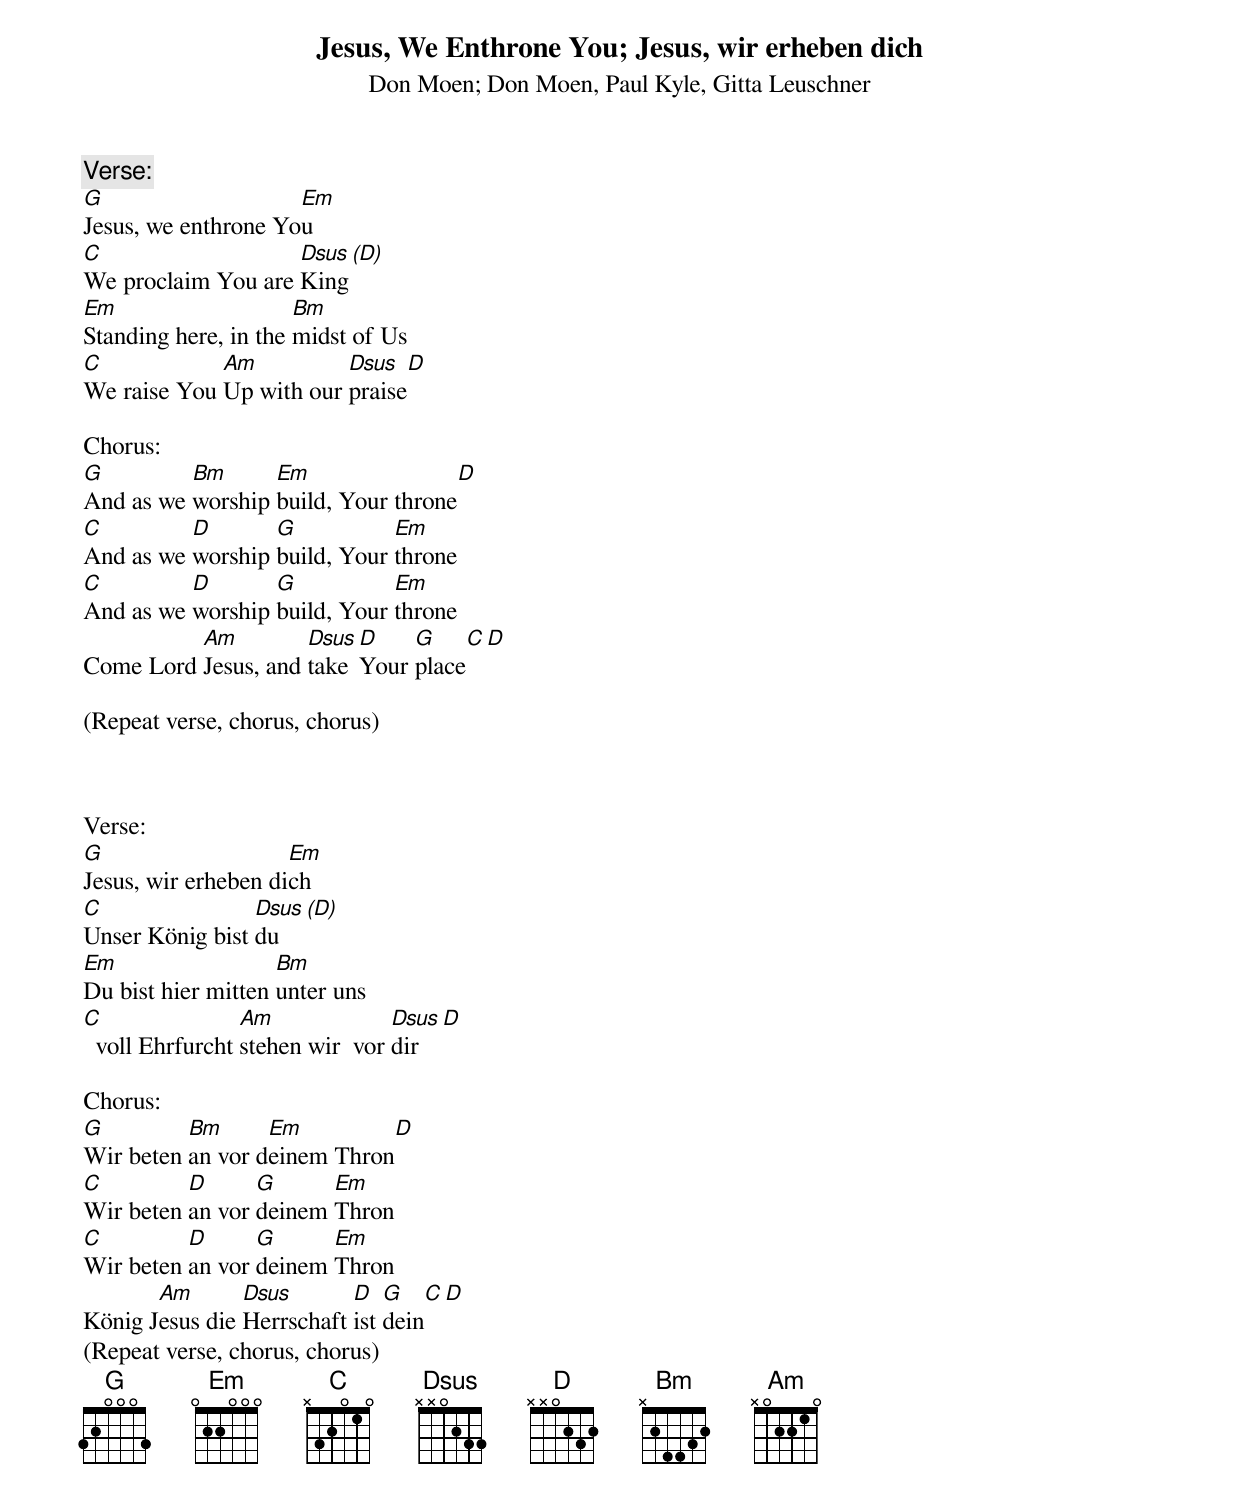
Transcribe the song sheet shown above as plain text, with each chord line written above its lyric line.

{t:Jesus, We Enthrone You}
{st:Don Moen}

Verse:
G                    Em
Jesus, we enthrone You
C                   Dsus (D)
We proclaim You are King
Em                    Bm
Standing here, in the midst of Us
C            Am          Dsus    D
We raise You Up with our praise

Chorus:
G         Bm      Em                  D
And as we worship build, Your throne
C         D       G           Em
And as we worship build, Your throne
C         D       G           Em
And as we worship build, Your throne
          Am         Dsus D    G     C D
Come Lord Jesus, and take Your place

(Repeat verse, chorus, chorus)


{t:Jesus, wir erheben dich}
{st:Don Moen, Paul Kyle, Gitta Leuschner}

Verse:
G                    Em
Jesus, wir erheben dich
C                Dsus (D)
Unser König bist du
Em                  Bm
Du bist hier mitten unter uns
C                Am              Dsus    D
  voll Ehrfurcht stehen wir  vor dir

Chorus:
G         Bm      Em          D
Wir beten an vor deinem Thron
C         D      G      Em
Wir beten an vor deinem Thron
C         D      G      Em
Wir beten an vor deinem Thron
       Am       Dsus       D   G     C D
König Jesus die Herrschaft ist dein
(Repeat verse, chorus, chorus)
